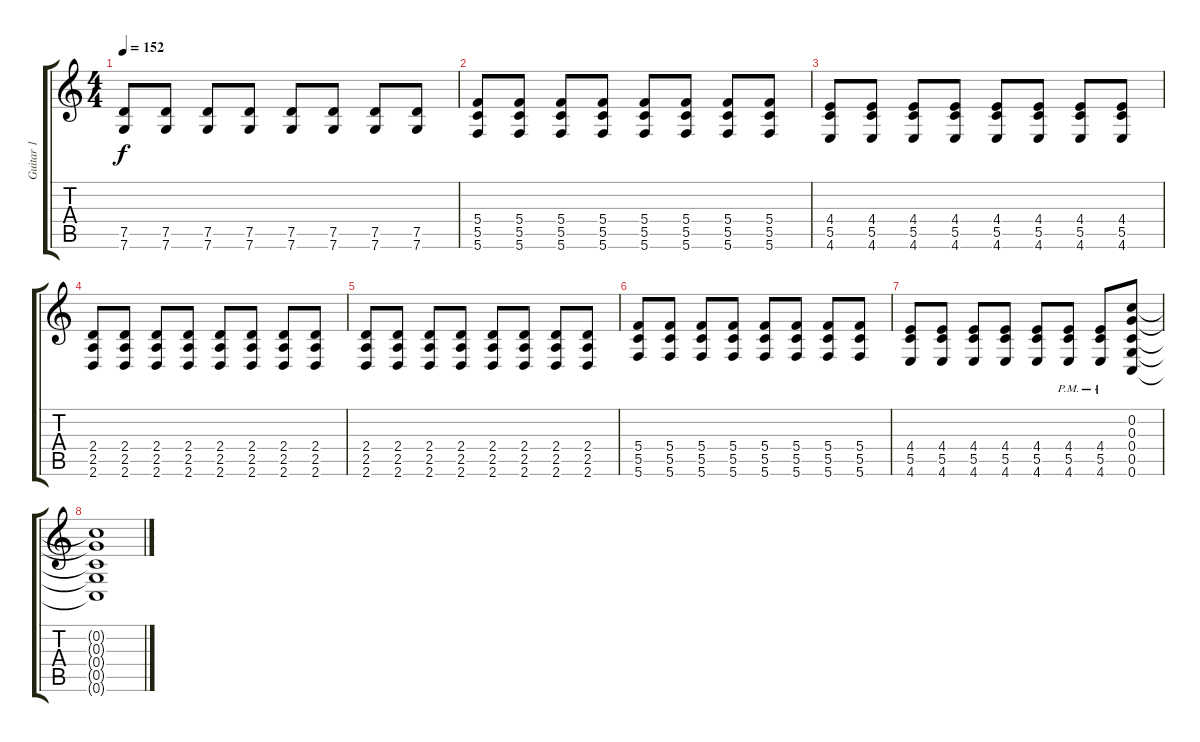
\track ("Guitar 1" "Guitar 1") {instrument overdrivenguitar}
\staff {score tabs}
\tuning (E4 C4 G3 C3 G2 C2) {hide}
\ts (4 4)
\tempo 152
\clef g2
\ks c
(7.5 7.6).8{dy f} (7.5 7.6).8 (7.5 7.6).8 (7.5 7.6).8 (7.5 7.6).8 (7.5 7.6).8 (7.5 7.6).8 (7.5 7.6).8 |
(5.4 5.5 5.6).8 (5.4 5.5 5.6).8 (5.4 5.5 5.6).8 (5.4 5.5 5.6).8 (5.4 5.5 5.6).8 (5.4 5.5 5.6).8 (5.4 5.5 5.6).8 (5.4 5.5 5.6).8 |
(4.4 5.5 4.6).8 (4.4 5.5 4.6).8 (4.4 5.5 4.6).8 (4.4 5.5 4.6).8 (4.4 5.5 4.6).8 (4.4 5.5 4.6).8 (4.4 5.5 4.6).8 (4.4 5.5 4.6).8 |
(2.4 2.5 2.6).8 (2.4 2.5 2.6).8 (2.4 2.5 2.6).8 (2.4 2.5 2.6).8 (2.4 2.5 2.6).8 (2.4 2.5 2.6).8 (2.4 2.5 2.6).8 (2.4 2.5 2.6).8 |
(2.4 2.5 2.6).8 (2.4 2.5 2.6).8 (2.4 2.5 2.6).8 (2.4 2.5 2.6).8 (2.4 2.5 2.6).8 (2.4 2.5 2.6).8 (2.4 2.5 2.6).8 (2.4 2.5 2.6).8 |
(5.4 5.5 5.6).8 (5.4 5.5 5.6).8 (5.4 5.5 5.6).8 (5.4 5.5 5.6).8 (5.4 5.5 5.6).8 (5.4 5.5 5.6).8 (5.4 5.5 5.6).8 (5.4 5.5 5.6).8 |
(4.4 5.5 4.6).8 (4.4 5.5 4.6).8 (4.4 5.5 4.6).8 (4.4 5.5 4.6).8 (4.4 5.5 4.6).8 (4.4{pm} 5.5{pm} 4.6{pm}).8 (4.4{pm} 5.5{pm} 4.6{pm}).8 (0.2 0.3 0.4 0.5 0.6).8 |
(0.2{t} 0.3{t} 0.4{t} 0.5{t} 0.6{t}).1
